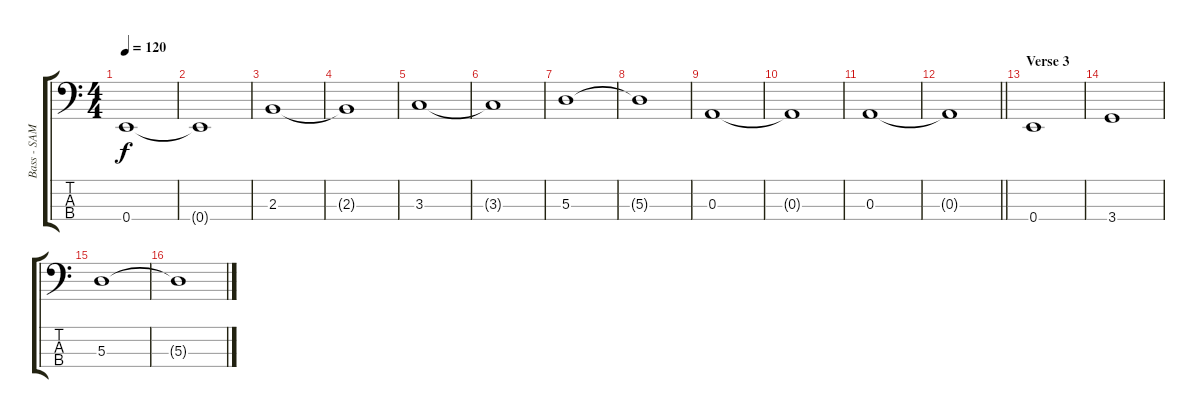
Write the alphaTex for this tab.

\track ("Bass - SAM" "Bass - SAM") {instrument acousticbass}
\staff {score tabs}
\tuning (G2 D2 A1 E1) {hide}
\ts (4 4)
\tempo 120
\clef f4
\ks c
0.4.1{dy f} |
0.4{t}.1 |
2.3.1 |
2.3{t}.1 |
3.3.1 |
3.3{t}.1 |
5.3.1 |
5.3{t}.1 |
0.3.1 |
0.3{t}.1 |
0.3.1 |
\barLineRight lightlight
0.3{t}.1 |
\section ("" "Verse 3")
0.4.1 |
3.4.1 |
5.3.1 |
5.3{t}.1
